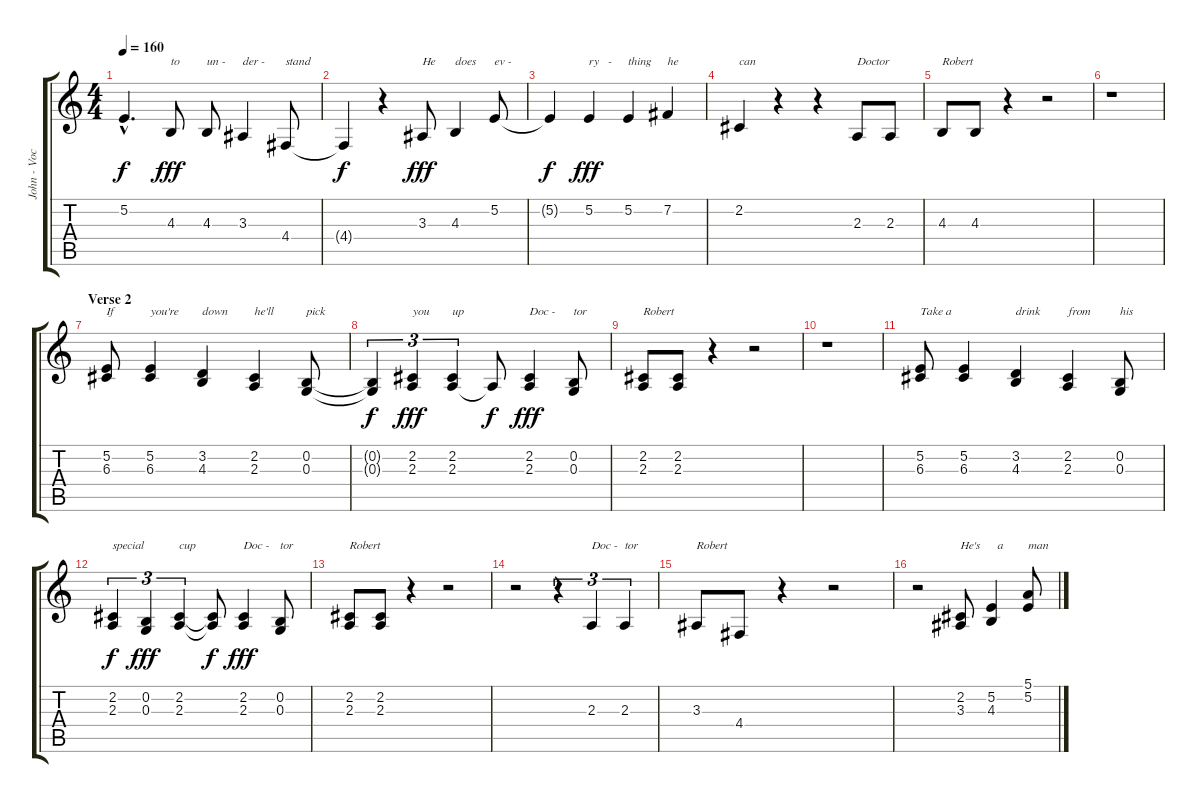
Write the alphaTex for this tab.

\track ("John - Vocal" "John - Voc") {instrument altosax}
\staff {score tabs}
\tuning (E4 B3 G3 D3 A2 E2) {hide}
\ts (4 4)
\tempo 160
\clef g2
\ks c
5.2{hac t}.4{d dy f} 4.3.8{txt "to" dy fff} 4.3.8{txt "un -"} 3.3.4{txt "der -"} 4.4.8{txt "stand"} |
4.4{t}.4{dy f} r.4 3.3.8{txt "He" dy fff} 4.3.4{txt "does"} 5.2.8{txt "ev -"} |
5.2{t}.4{dy f} 5.2.4{txt "ry   -" dy fff} 5.2.4{txt "thing"} 7.2.4{txt "he"} |
2.2.4{txt "can"} r.4 r.4 2.3.8{txt "Doctor"} 2.3.8 |
4.3.8{txt "Robert"} 4.3.8 r.4 r.2 |
r.1 |
\section ("" "Verse 2")
(5.2 6.3).8{txt "If"} (5.2 6.3).4{txt "you're"} (3.2 4.3).4{txt "down"} (2.2 2.3).4{txt "he'll"} (0.2 0.3).8{txt "pick"} |
(0.2{t} 0.3{t}).4{tu (3 2) dy f} (2.2 2.3).4{tu (3 2) txt "you" dy fff} (2.2 2.3).4{tu (3 2) txt "up"} 2.3{t}.8{dy f} (2.2 2.3).4{txt "Doc -" dy fff} (0.2 0.3).8{txt "tor"} |
(2.2 2.3).8{txt "Robert"} (2.2 2.3).8 r.4 r.2 |
r.1 |
(5.2 6.3).8{txt "Take a"} (5.2 6.3).4 (3.2 4.3).4{txt "drink"} (2.2 2.3).4{txt "from"} (0.2 0.3).8{txt "his"} |
(2.2 2.3).4{tu (3 2) txt "special" dy f} (0.2 0.3).4{tu (3 2) dy fff} (2.2 2.3).4{tu (3 2) txt "cup"} (2.2{t} 2.3{t}).8{dy f} (2.2 2.3).4{txt "Doc -" dy fff} (0.2 0.3).8{txt "tor"} |
(2.2 2.3).8{txt "Robert"} (2.2 2.3).8 r.4 r.2 |
r.2 r.4{tu (3 2)} 2.3.4{tu (3 2) txt "Doc -"} 2.3.4{tu (3 2) txt "tor"} |
3.3.8{txt "Robert"} 4.4.8 r.4 r.2 |
r.2 (2.2 3.3).8{txt "He's"} (5.2 4.3).4{txt "  a "} (5.1 5.2).8{txt "man"}
